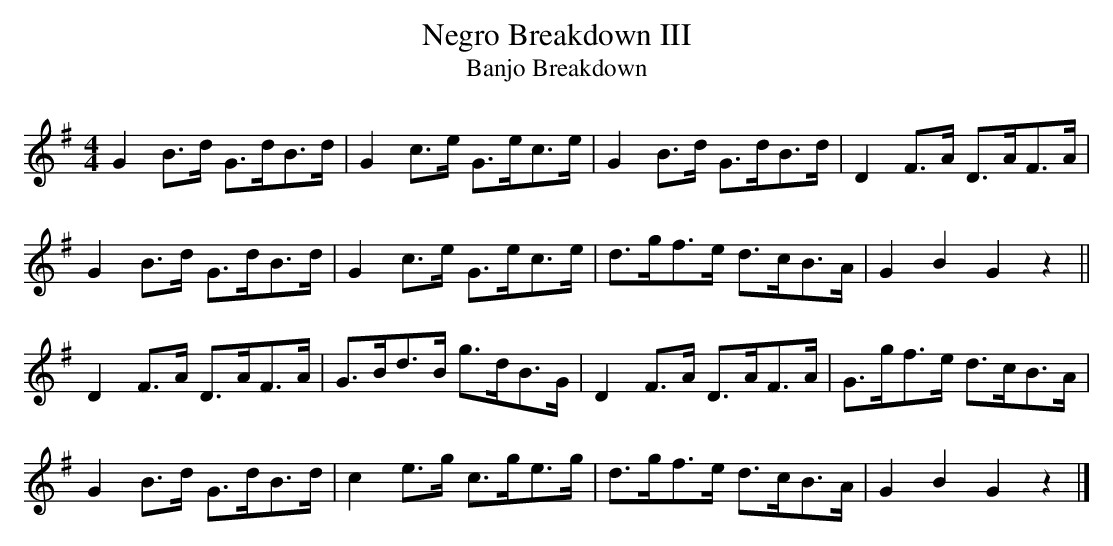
X:1
T:Negro Breakdown III
T:Banjo Breakdown
L:1/8
M:4/4
K:G
G2 B>d G>dB>d | G2 c>e G>ec>e | G2 B>d G>dB>d | D2 F>A D>AF>A |
G2 B>d G>dB>d | G2 c>e G>ec>e | d>gf>e d>cB>A | G2 B2  G2 z2 ||
D2 F>A D>AF>A | G>Bd>B g>dB>G | D2 F>A D>AF>A | G>gf>e d>cB>A |
G2 B>d G>dB>d | c2 e>g c>ge>g | d>gf>e d>cB>A | G2 B2  G2 z2 |]
